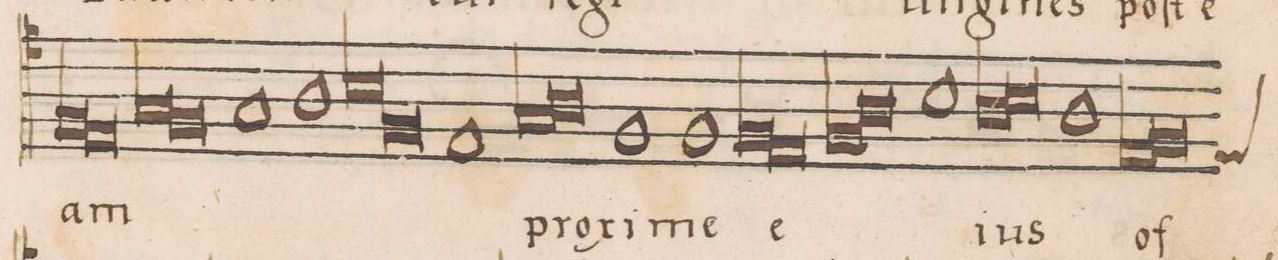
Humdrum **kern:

**kern	**text
*I"TENOR	*
*clefC5	*
*k[]	*
*met(C|)	*
*M2/1	*
1D	-am
=79-	=79-
1C	.
*Xlig	*
*lig	*
1E	.
=80-	=80-
1D	.
*Xlig	*
1E	.
=81-	=81-
1F	.
*lig	*
1G	.
=82-	=82-
1D	.
*Xlig	*
1C	.
=83-	=83-
*lig	*
1E	pro-
1F	.
*Xlig	*
=84-	=84-
1D	-xi-
1D	-me
=85-	=85-
*lig	*
1D	e-
1C	.
*Xlig	*
=86-	=86-
*lig	*
1D	.
1F	.
*Xlig	*
=87-	=87-
1G	.
*lig	*
1F	-ius
=88-	=88-
1G	.
*Xlig	*
1F	.
=89-	=89-
*lig	*
1C	of-
*custos:C	*
1D	.
*Xlig	*
=90-	=90-
*lig	*
*-	*-
